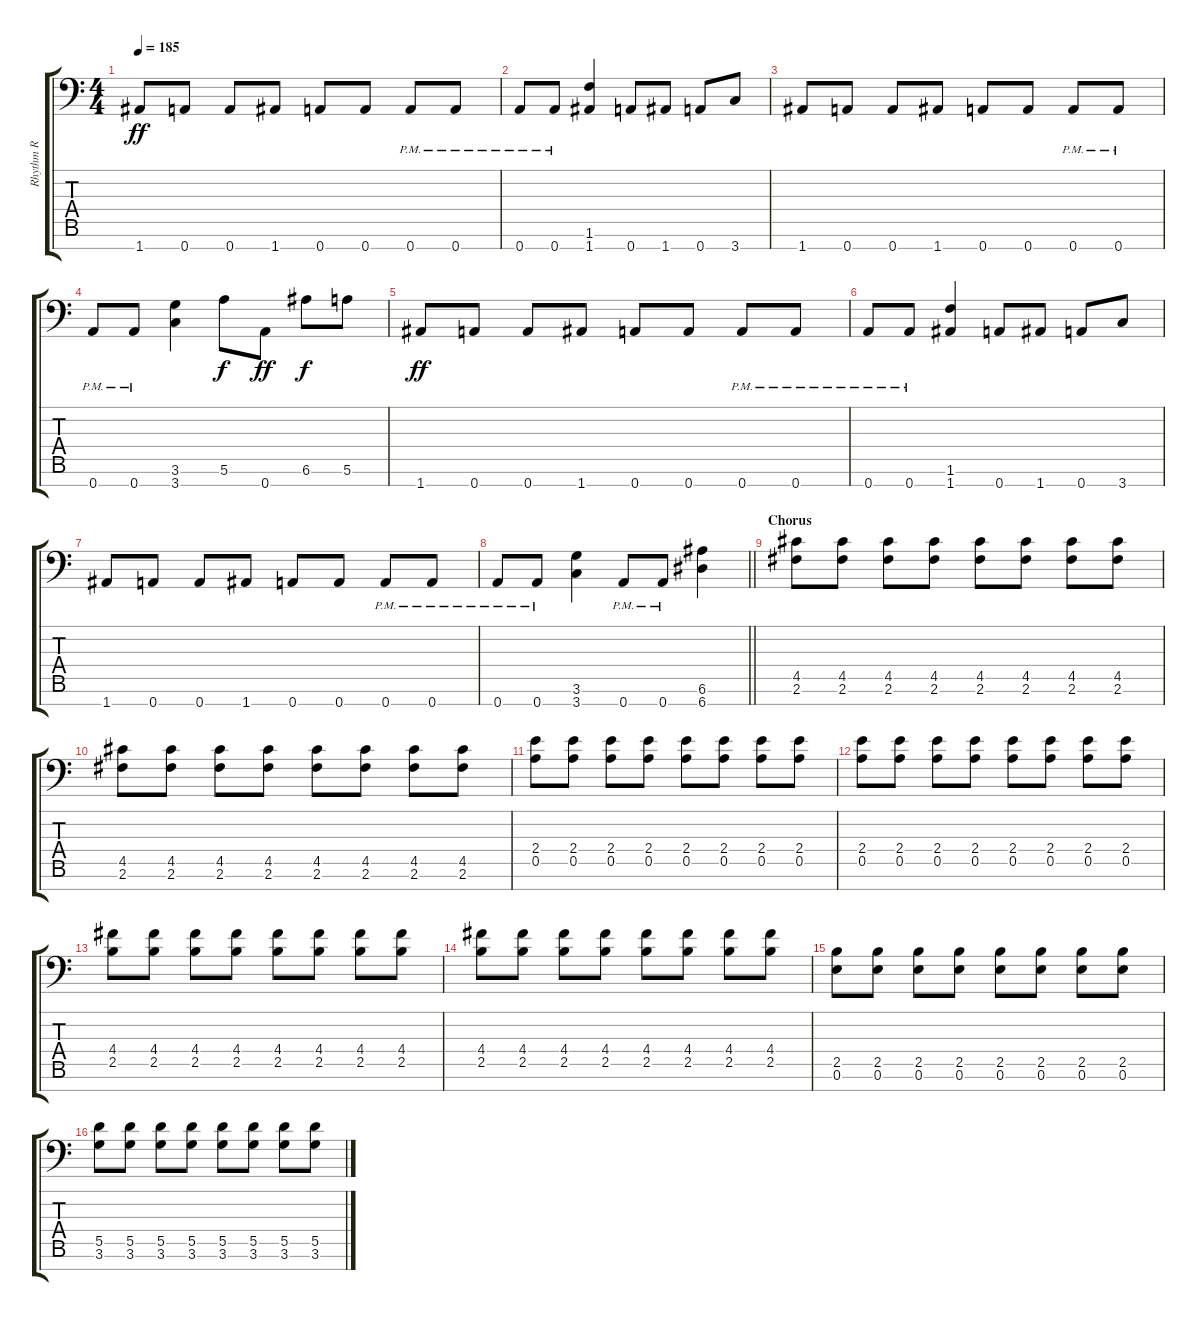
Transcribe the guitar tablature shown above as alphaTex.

\track ("Rhythm R" "Rhythm R") {instrument overdrivenguitar}
\staff {score tabs}
\tuning (E4 B3 G3 D3 A2 E2 A1) {hide}
\ts (4 4)
\tempo 185
\clef f4
\ks c
1.7.8{dy ff} 0.7.8 0.7.8 1.7.8 0.7.8 0.7.8 0.7{pm}.8 0.7{pm}.8 |
0.7{pm}.8 0.7{pm}.8 (1.6 1.7).4 0.7.8 1.7.8 0.7.8 3.7.8 |
1.7.8 0.7.8 0.7.8 1.7.8 0.7.8 0.7.8 0.7{pm}.8 0.7{pm}.8 |
0.7{pm}.8 0.7{pm}.8 (3.6 3.7).4 5.6.8{dy f} 0.7.8{dy ff} 6.6.8{dy f} 5.6.8 |
1.7.8{dy ff} 0.7.8 0.7.8 1.7.8 0.7.8 0.7.8 0.7{pm}.8 0.7{pm}.8 |
0.7{pm}.8 0.7{pm}.8 (1.6 1.7).4 0.7.8 1.7.8 0.7.8 3.7.8 |
1.7.8 0.7.8 0.7.8 1.7.8 0.7.8 0.7.8 0.7{pm}.8 0.7{pm}.8 |
\barLineRight lightlight
0.7{pm}.8 0.7{pm}.8 (3.6 3.7).4 0.7{pm}.8 0.7{pm}.8 (6.6 6.7).4 |
\section ("" "Chorus")
(4.5 2.6).8 (4.5 2.6).8 (4.5 2.6).8 (4.5 2.6).8 (4.5 2.6).8 (4.5 2.6).8 (4.5 2.6).8 (4.5 2.6).8 |
(4.5 2.6).8 (4.5 2.6).8 (4.5 2.6).8 (4.5 2.6).8 (4.5 2.6).8 (4.5 2.6).8 (4.5 2.6).8 (4.5 2.6).8 |
(2.4 0.5).8 (2.4 0.5).8 (2.4 0.5).8 (2.4 0.5).8 (2.4 0.5).8 (2.4 0.5).8 (2.4 0.5).8 (2.4 0.5).8 |
(2.4 0.5).8 (2.4 0.5).8 (2.4 0.5).8 (2.4 0.5).8 (2.4 0.5).8 (2.4 0.5).8 (2.4 0.5).8 (2.4 0.5).8 |
(4.4 2.5).8 (4.4 2.5).8 (4.4 2.5).8 (4.4 2.5).8 (4.4 2.5).8 (4.4 2.5).8 (4.4 2.5).8 (4.4 2.5).8 |
(4.4 2.5).8 (4.4 2.5).8 (4.4 2.5).8 (4.4 2.5).8 (4.4 2.5).8 (4.4 2.5).8 (4.4 2.5).8 (4.4 2.5).8 |
(2.5 0.6).8 (2.5 0.6).8 (2.5 0.6).8 (2.5 0.6).8 (2.5 0.6).8 (2.5 0.6).8 (2.5 0.6).8 (2.5 0.6).8 |
(5.5 3.6).8 (5.5 3.6).8 (5.5 3.6).8 (5.5 3.6).8 (5.5 3.6).8 (5.5 3.6).8 (5.5 3.6).8 (5.5 3.6).8
